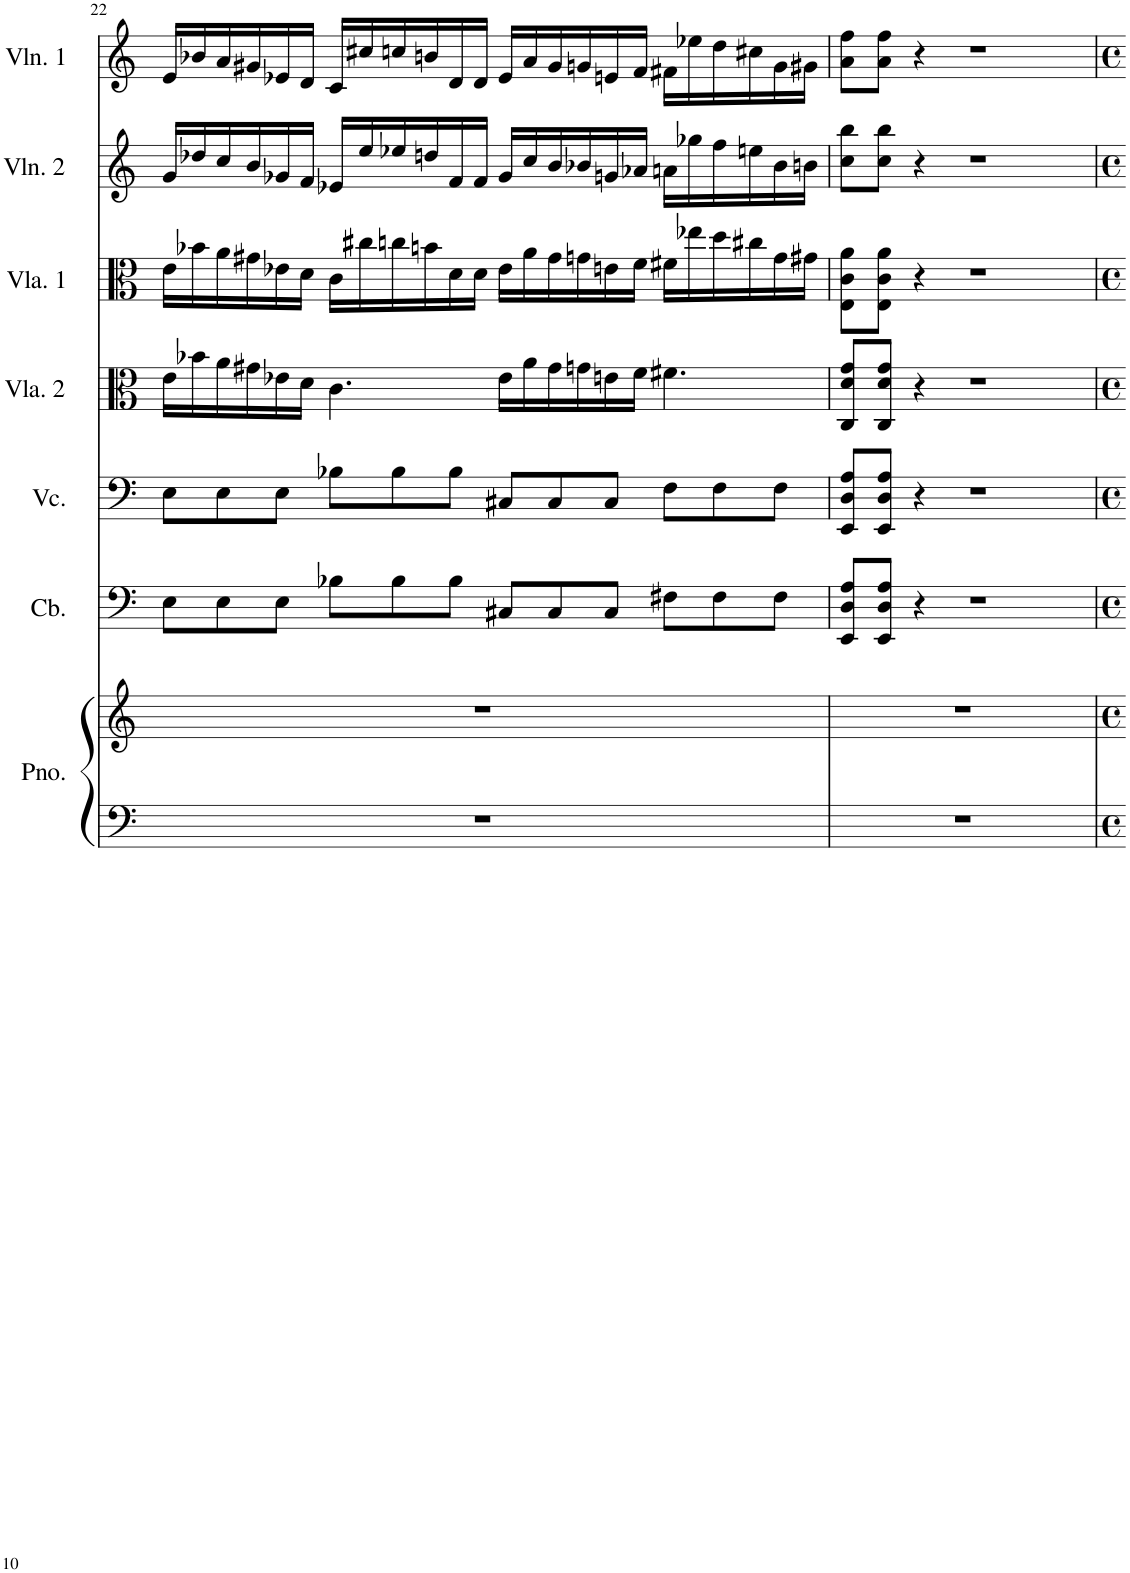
**kern	**kern	**kern	**kern	**kern	**kern	**kern	**kern
*part7	*part7	*part6	*part5	*part4	*part3	*part2	*part1
*staff8	*staff7	*staff6	*staff5	*staff4	*staff3	*staff2	*staff1
*I"Piano	*	*I"Kontrabasso	*I"Viulusello	*I"Viola 2	*I"Viola 1	*I"Viulu 2	*I"Viulu 1
*I'Pno.	*	*	*	*I'Vla. 2	*I'Vla. 1	*	*
!!LO:PB:g=z
*clefF4	*clefG2	*clefF4	*clefF4	*clefC3	*clefC3	*clefG2	*clefG2
*	*	*Trd7c12	*	*	*	*	*
*k[]	*k[]	*k[]	*k[]	*k[]	*k[]	*k[]	*k[]
*M12/8	*M12/8	*M12/8	*M12/8	*M12/8	*M12/8	*M12/8	*M12/8
=22	=22	=22	=22	=22	=22	=22	=22
1.r	1.r	8E\L	8E\L	16e\LL	16e\LL	16g/LL	16e/LL
.	.	.	.	16b-X\	16b-X\	16dd-X/	16b-X/
.	.	8E\	8E\	16a\	16a\	16cc/	16a/
.	.	.	.	16g#X\	16g#X\	16b/	16g#X/
.	.	8E\J	8E\J	16e-X\	16e-X\	16g-X/	16e-X/
.	.	.	.	16d\JJ	16d\JJ	16f/JJ	16d/JJ
.	.	8B-X\L	8B-X\L	4.c\	16c\LL	16e-X/LL	16c/LL
.	.	.	.	.	16cc#X\	16ee/	16cc#X/
.	.	8B-\	8B-\	.	16ccn\	16ee-X/	16ccn/
.	.	.	.	.	16bn\	16ddn/	16bn/
.	.	8B-\J	8B-\J	.	16d\	16f/	16d/
.	.	.	.	.	16d\JJ	16f/JJ	16d/JJ
.	.	8C#X/L	8C#X/L	16e-\LL	16e-\LL	16g-/LL	16e-/LL
.	.	.	.	16a\	16a\	16cc/	16a/
.	.	8C#/	8C#/	16g#\	16g#\	16b/	16g#/
.	.	.	.	16gn\	16gn\	16b-X/	16gn/
.	.	8C#/J	8C#/J	16en\	16en\	16gn/	16en/
.	.	.	.	16f\JJ	16f\JJ	16a-X/JJ	16f/JJ
.	.	8F#X\L	8F\L	4.f#X\	16f#X\LL	16an\LL	16f#X\LL
.	.	.	.	.	16ee-X\	16gg-X\	16ee-X\
.	.	8F#\	8F\	.	16dd\	16ff\	16dd\
.	.	.	.	.	16cc#X\	16een\	16cc#X\
.	.	8F#\J	8F\J	.	16g\	16b-\	16g\
.	.	.	.	.	16g#X\JJ	16bn\JJ	16g#X\JJ
=23	=23	=23	=23	=23	=23	=23	=23
1.r	1.r	8EE/ 8D/ 8A/L	8EE/ 8D/ 8A/L	8C/ 8d/ 8g/L	8E\ 8c\ 8a\L	8cc\ 8bb\L	8a\ 8ff\L
.	.	8EE/ 8D/ 8A/J	8EE/ 8D/ 8A/J	8C/ 8d/ 8g/J	8E\ 8c\ 8a\J	8cc\ 8bb\J	8a\ 8ff\J
.	.	4r	4r	4r	4r	4r	4r
.	.	1r	1r	1r	1r	1r	1r
=	=	=	=	=	=	=	=
*-	*-	*-	*-	*-	*-	*-	*-
